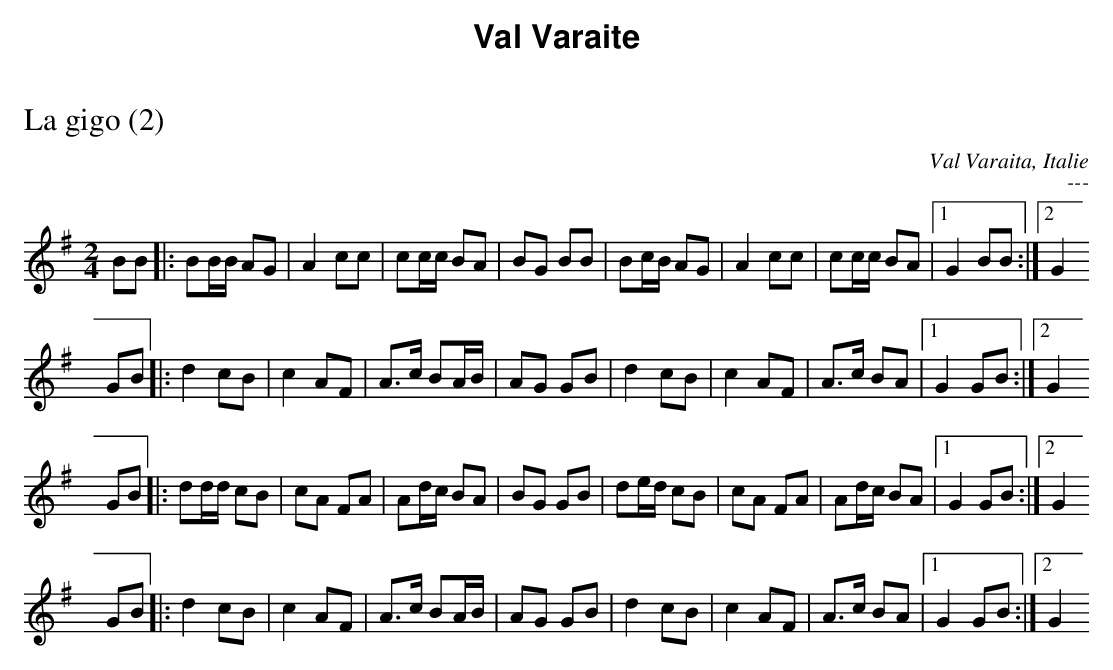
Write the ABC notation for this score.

X:1
T:La gigo (2)
O:Val Varaita, Italie
M:2/4
L:1/8
K:G
BB|:BB/2B/2 AG|A2 cc|cc/2c/2 BA|BG BB|Bc/2B/2 AG|A2 cc|cc/2c/2 BA| [1 G2 BB:| [2 G2
GB|:d2 cB|c2 AF|A>c BA/2B/2|AG GB|d2 cB|c2 AF|A>c BA| [1 G2 GB:| [2 G2
GB|:dd/2d/2 cB|cA FA|Ad/2c/2 BA|BG GB|de/2d/2 cB|cA FA|Ad/2c/2 BA| [1 G2 GB:| [2 G2
GB|:d2 cB|c2 AF|A>c BA/2B/2|AG GB|d2 cB|c2 AF|A>c BA| [1 G2 GB:| [2 G2
